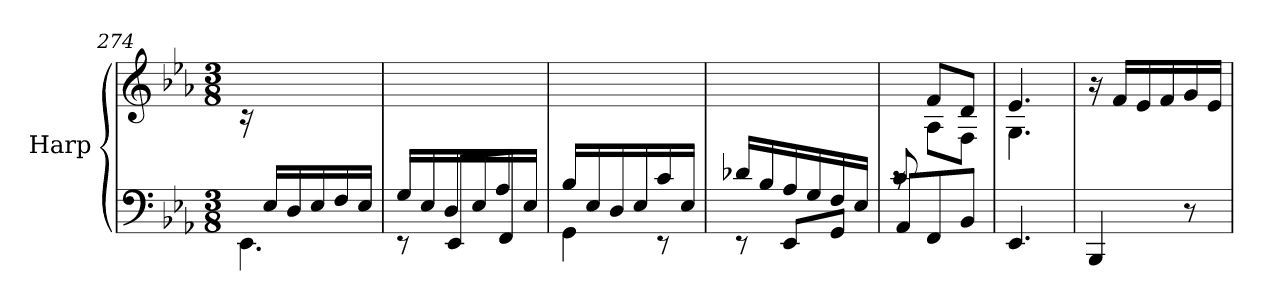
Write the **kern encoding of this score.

**kern	**kern
*part1	*part1
*staff2	*staff1
*I"Harp	*
*I'Hp	*
*clefF4	*clefG2
*k[b-e-a-]	*k[b-e-a-]
*M3/8	*M3/8
=274	=274
*^	*
16ryy	4.EE-\	16rc
16E-/LL	.	4ryy
16D/	.	.
16E-/	.	.
16F/	.	.
16E-/JJ	.	16ryy
=275	=275	=275
16G/LL	8rEE	4.ryy
16E-/	.	.
16D/	8EE-/L	.
16E-/	.	.
16A-/	8FF/J	.
16E-/JJ	.	.
=276	=276	=276
16B-/LL	4GG\	4.ryy
16E-/	.	.
16D/	.	.
16E-/	.	.
16c/	8r	.
16E-/JJ	.	.
=277	=277	=277
16d-X/LL	8rEE	4.ryy
16B-/	.	.
16A-/	8EE-/L	.
16G/	.	.
16F/	8GG/J	.
16E-/JJ	.	.
!!LO:LB:g=z
=278	=278	=278
*	*^	*^
8c/	8AA-/L	8rc	8ryy	8ryy
4ryy	8FF/	4ryy	8f/L	8A-\L
.	8BB-/J	.	8d/J	8F\J
*v	*v	*v	*	*
=279	=279	=279
4.EE-/	4.e-/	4.G\
*	*v	*v
=280	=280
4BBB-/	16r
.	16f/LL
.	16e-/
.	16f/
8r	16g/
.	16e-/JJ
=	=
*-	*-
